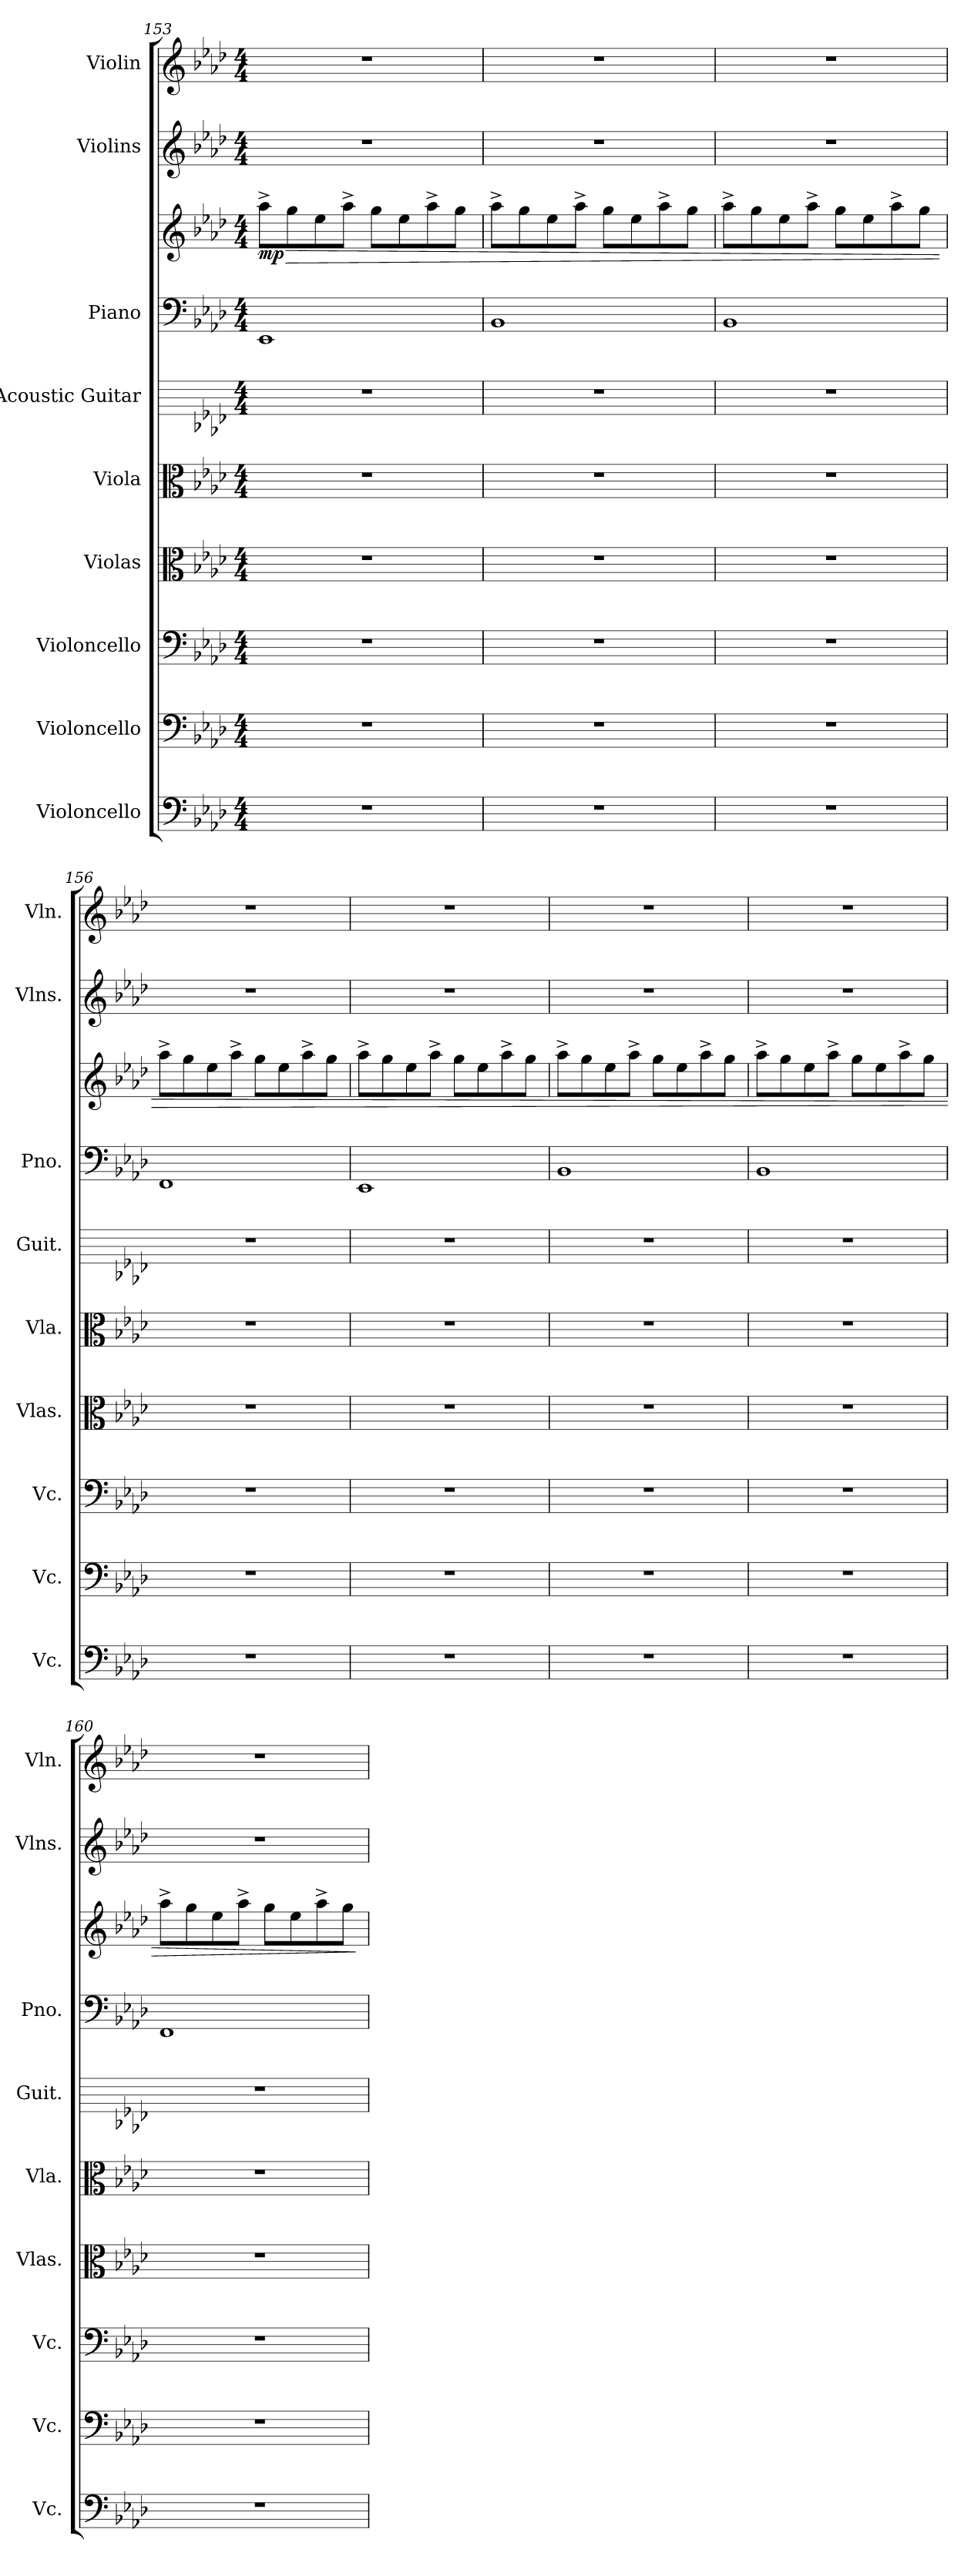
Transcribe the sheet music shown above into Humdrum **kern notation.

**kern	**kern	**kern	**kern	**kern	**kern	**kern	**kern	**dynam	**kern	**kern
*part9	*part8	*part7	*part6	*part5	*part4	*part3	*part3	*part3	*part2	*part1
*staff10	*staff9	*staff8	*staff7	*staff6	*staff5	*staff4	*staff3	*staff3/4	*staff2	*staff1
*I"Violoncello	*I"Violoncello	*I"Violoncello	*I"Violas	*I"Viola	*I"Acoustic Guitar	*I"Piano	*	*	*I"Violins	*I"Violin
*I'Vc.	*I'Vc.	*I'Vc.	*I'Vlas.	*I'Vla.	*I'Guit.	*I'Pno.	*	*	*I'Vlns.	*I'Vln.
*clefF4	*clefF4	*clefF4	*clefC3	*clefC3	*	*clefF4	*clefG2	*	*clefG2	*clefG2
*k[b-e-a-d-]	*k[b-e-a-d-]	*k[b-e-a-d-]	*k[b-e-a-d-]	*k[b-e-a-d-]	*k[b-e-a-d-]	*k[b-e-a-d-]	*k[b-e-a-d-]	*	*k[b-e-a-d-]	*k[b-e-a-d-]
*M4/4	*M4/4	*M4/4	*M4/4	*M4/4	*M4/4	*M4/4	*M4/4	*	*M4/4	*M4/4
=153	=153	=153	=153	=153	=153	=153	=153	=153	=153	=153
!	!	!	!	!	!	!	!	!LO:HP:b	!	!
!	!	!	!	!	!	!	!	!LO:DY:n=1:b	!	!
1r	1r	1r	1r	1r	1r	1EE-	8aa-^\L	> mp	1r	1r
.	.	.	.	.	.	.	8gg\	.	.	.
.	.	.	.	.	.	.	8ee-\	.	.	.
.	.	.	.	.	.	.	8aa-^\J	.	.	.
.	.	.	.	.	.	.	8gg\L	.	.	.
.	.	.	.	.	.	.	8ee-\	.	.	.
.	.	.	.	.	.	.	8aa-^\	.	.	.
.	.	.	.	.	.	.	8gg\J	.	.	.
!!LO:PB:g=z
=154	=154	=154	=154	=154	=154	=154	=154	=154	=154	=154
1r	1r	1r	1r	1r	1r	1BB-	8aa-^\L	.	1r	1r
.	.	.	.	.	.	.	8gg\	.	.	.
.	.	.	.	.	.	.	8ee-\	.	.	.
.	.	.	.	.	.	.	8aa-^\J	.	.	.
.	.	.	.	.	.	.	8gg\L	.	.	.
.	.	.	.	.	.	.	8ee-\	.	.	.
.	.	.	.	.	.	.	8aa-^\	.	.	.
.	.	.	.	.	.	.	8gg\J	.	.	.
=155	=155	=155	=155	=155	=155	=155	=155	=155	=155	=155
1r	1r	1r	1r	1r	1r	1BB-	8aa-^\L	.	1r	1r
.	.	.	.	.	.	.	8gg\	.	.	.
.	.	.	.	.	.	.	8ee-\	.	.	.
.	.	.	.	.	.	.	8aa-^\J	.	.	.
.	.	.	.	.	.	.	8gg\L	.	.	.
.	.	.	.	.	.	.	8ee-\	.	.	.
.	.	.	.	.	.	.	8aa-^\	.	.	.
.	.	.	.	.	.	.	8gg\J	.	.	.
=156	=156	=156	=156	=156	=156	=156	=156	=156	=156	=156
1r	1r	1r	1r	1r	1r	1FF	8aa-^\L	.	1r	1r
.	.	.	.	.	.	.	8gg\	.	.	.
.	.	.	.	.	.	.	8ee-\	.	.	.
.	.	.	.	.	.	.	8aa-^\J	.	.	.
.	.	.	.	.	.	.	8gg\L	.	.	.
.	.	.	.	.	.	.	8ee-\	.	.	.
.	.	.	.	.	.	.	8aa-^\	.	.	.
.	.	.	.	.	.	.	8gg\J	.	.	.
=157	=157	=157	=157	=157	=157	=157	=157	=157	=157	=157
1r	1r	1r	1r	1r	1r	1EE-	8aa-^\L	.	1r	1r
.	.	.	.	.	.	.	8gg\	.	.	.
.	.	.	.	.	.	.	8ee-\	.	.	.
.	.	.	.	.	.	.	8aa-^\J	.	.	.
.	.	.	.	.	.	.	8gg\L	.	.	.
.	.	.	.	.	.	.	8ee-\	.	.	.
.	.	.	.	.	.	.	8aa-^\	.	.	.
.	.	.	.	.	.	.	8gg\J	.	.	.
!!LO:PB:g=z
=158	=158	=158	=158	=158	=158	=158	=158	=158	=158	=158
1r	1r	1r	1r	1r	1r	1BB-	8aa-^\L	.	1r	1r
.	.	.	.	.	.	.	8gg\	.	.	.
.	.	.	.	.	.	.	8ee-\	.	.	.
.	.	.	.	.	.	.	8aa-^\J	.	.	.
.	.	.	.	.	.	.	8gg\L	.	.	.
.	.	.	.	.	.	.	8ee-\	.	.	.
.	.	.	.	.	.	.	8aa-^\	.	.	.
.	.	.	.	.	.	.	8gg\J	.	.	.
=159	=159	=159	=159	=159	=159	=159	=159	=159	=159	=159
1r	1r	1r	1r	1r	1r	1BB-	8aa-^\L	.	1r	1r
.	.	.	.	.	.	.	8gg\	.	.	.
.	.	.	.	.	.	.	8ee-\	.	.	.
.	.	.	.	.	.	.	8aa-^\J	.	.	.
.	.	.	.	.	.	.	8gg\L	.	.	.
.	.	.	.	.	.	.	8ee-\	.	.	.
.	.	.	.	.	.	.	8aa-^\	.	.	.
.	.	.	.	.	.	.	8gg\J	.	.	.
=160	=160	=160	=160	=160	=160	=160	=160	=160	=160	=160
1r	1r	1r	1r	1r	1r	1FF	8aa-^\L	.	1r	1r
.	.	.	.	.	.	.	8gg\	.	.	.
.	.	.	.	.	.	.	8ee-\	.	.	.
.	.	.	.	.	.	.	8aa-^\J	.	.	.
.	.	.	.	.	.	.	8gg\L	.	.	.
.	.	.	.	.	.	.	8ee-\	.	.	.
.	.	.	.	.	.	.	8aa-^\	.	.	.
.	.	.	.	.	.	.	8gg\J	.	.	.
.	.	.	.	.	.	.	.	]	.	.
=	=	=	=	=	=	=	=	=	=	=
*-	*-	*-	*-	*-	*-	*-	*-	*-	*-	*-
